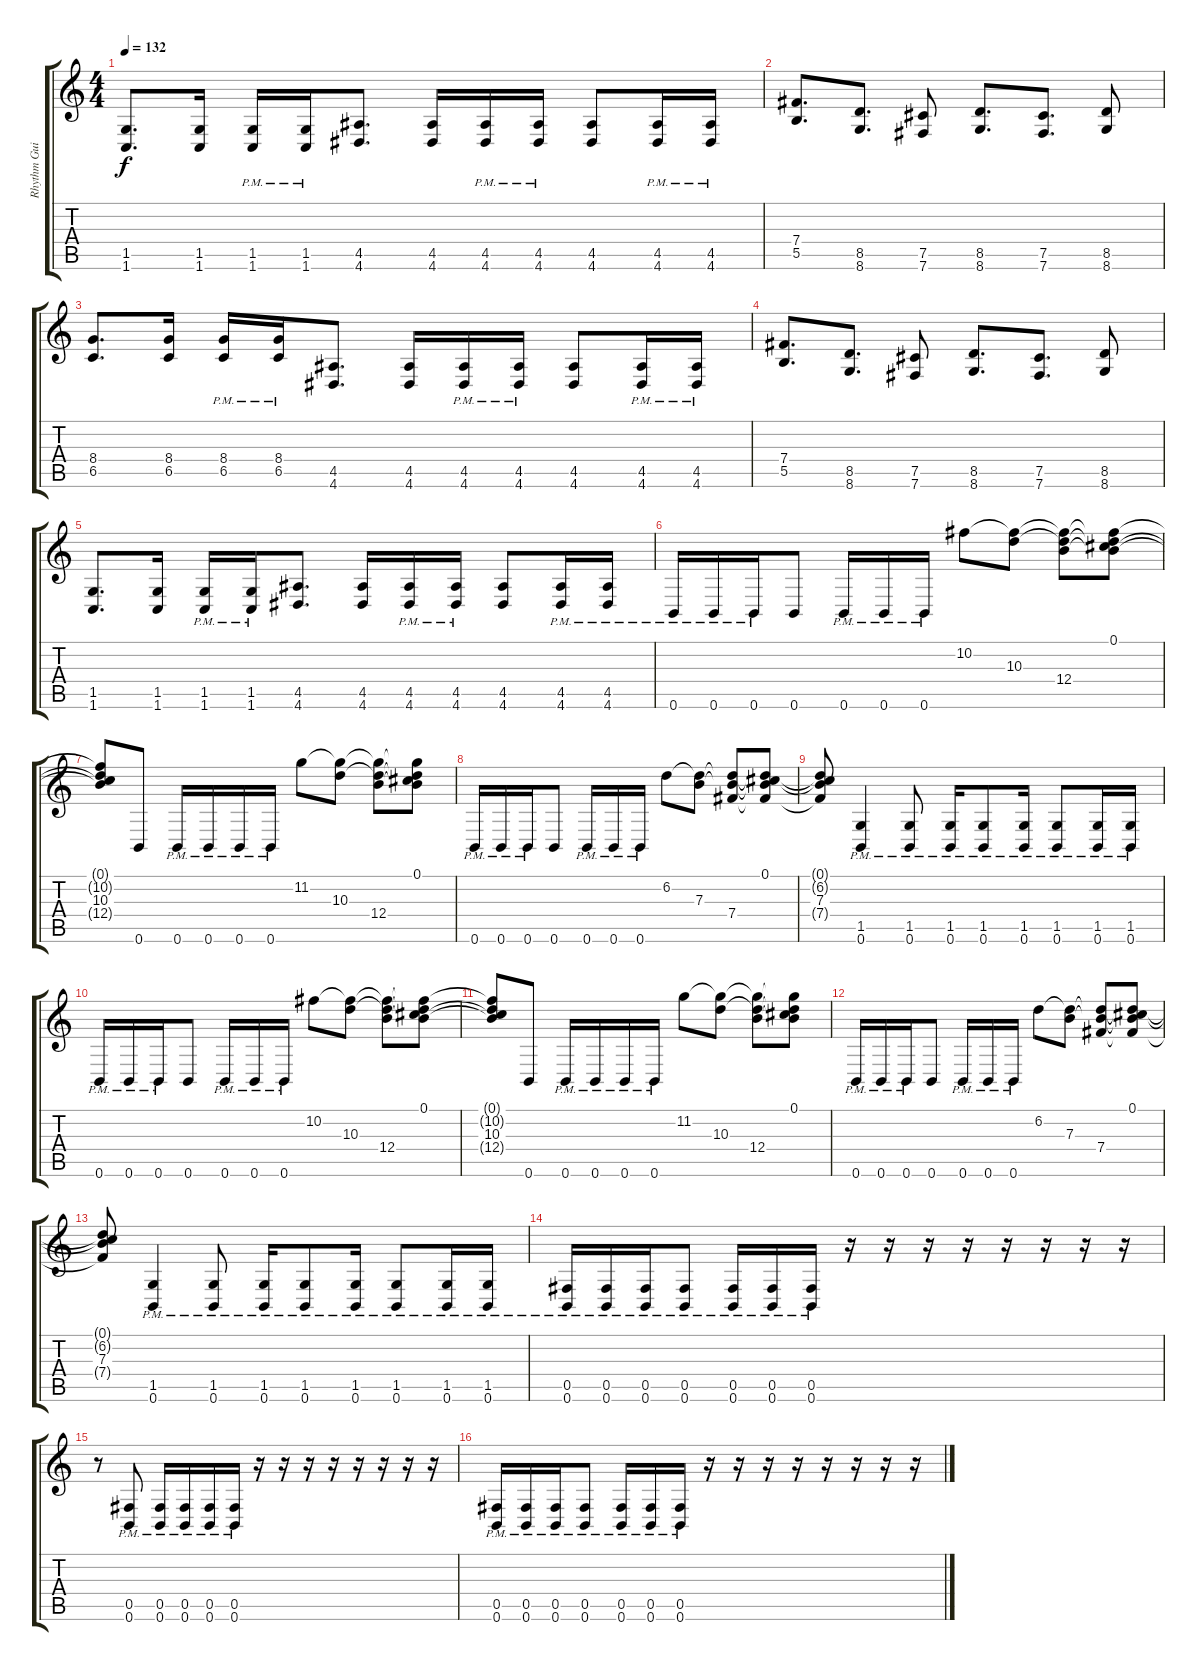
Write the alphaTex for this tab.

\track ("Rhythm Guitar 1" "Rhythm Gui") {instrument distortionguitar}
\staff {score tabs}
\tuning (Db4 Ab3 E3 B2 Gb2 B1) {hide}
\ts (4 4)
\tempo 132
\clef g2
\ks c
(1.5 1.6).8{d dy f} (1.5 1.6).16 (1.5{pm} 1.6{pm}).16 (1.5{pm} 1.6{pm}).16 (4.5 4.6).8{d} (4.5 4.6).16 (4.5{pm} 4.6{pm}).16 (4.5{pm} 4.6{pm}).16 (4.5 4.6).8 (4.5{pm} 4.6{pm}).16 (4.5{pm} 4.6{pm}).16 |
(7.4 5.5).8{d} (8.5 8.6).8{d} (7.5 7.6).8 (8.5 8.6).8{d} (7.5 7.6).8{d} (8.5 8.6).8 |
(8.4 6.5).8{d} (8.4 6.5).16 (8.4{pm} 6.5{pm}).16 (8.4{pm} 6.5{pm}).16 (4.5 4.6).8{d} (4.5 4.6).16 (4.5{pm} 4.6{pm}).16 (4.5{pm} 4.6{pm}).16 (4.5 4.6).8 (4.5{pm} 4.6{pm}).16 (4.5{pm} 4.6{pm}).16 |
(7.4 5.5).8{d} (8.5 8.6).8{d} (7.5 7.6).8 (8.5 8.6).8{d} (7.5 7.6).8{d} (8.5 8.6).8 |
(1.5 1.6).8{d} (1.5 1.6).16 (1.5{pm} 1.6{pm}).16 (1.5{pm} 1.6{pm}).16 (4.5 4.6).8{d} (4.5 4.6).16 (4.5{pm} 4.6{pm}).16 (4.5{pm} 4.6{pm}).16 (4.5 4.6).8 (4.5{pm} 4.6{pm}).16 (4.5{pm} 4.6{pm}).16 |
0.6{pm}.16 0.6{pm}.16 0.6{pm}.16 0.6.8 0.6{pm}.16 0.6{pm}.16 0.6{pm}.16 10.2.8 (10.2{t} 10.3).8 (10.2{t} 10.3{t} 12.4).8 (0.1 10.2{t} 10.3{t} 12.4{t}).8 |
(0.1{t} 10.2{t} 10.3 12.4{t}).8 0.6.8 0.6{pm}.16 0.6{pm}.16 0.6{pm}.16 0.6{pm}.16 11.2.8 (11.2{t} 10.3).8 (11.2{t} 10.3{t} 12.4).8 (0.1 11.2{t} 10.3{t} 12.4{t}).8 |
0.6{pm}.16 0.6{pm}.16 0.6{pm}.16 0.6.8 0.6{pm}.16 0.6{pm}.16 0.6{pm}.16 6.2.8 (6.2{t} 7.3).8 (6.2{t} 7.3{t} 7.4).8 (0.1 6.2{t} 7.3{t} 7.4{t}).8 |
(0.1{t} 6.2{t} 7.3 7.4{t}).8 (1.5{pm} 0.6{pm}).4 (1.5{pm} 0.6{pm}).8 (1.5{pm} 0.6{pm}).16 (1.5{pm} 0.6{pm}).8 (1.5{pm} 0.6{pm}).16 (1.5{pm} 0.6{pm}).8 (1.5{pm} 0.6{pm}).16 (1.5{pm} 0.6{pm}).16 |
0.6{pm}.16 0.6{pm}.16 0.6{pm}.16 0.6.8 0.6{pm}.16 0.6{pm}.16 0.6{pm}.16 10.2.8 (10.2{t} 10.3).8 (10.2{t} 10.3{t} 12.4).8 (0.1 10.2{t} 10.3{t} 12.4{t}).8 |
(0.1{t} 10.2{t} 10.3 12.4{t}).8 0.6.8 0.6{pm}.16 0.6{pm}.16 0.6{pm}.16 0.6{pm}.16 11.2.8 (11.2{t} 10.3).8 (11.2{t} 10.3{t} 12.4).8 (0.1 11.2{t} 10.3{t} 12.4{t}).8 |
0.6{pm}.16 0.6{pm}.16 0.6{pm}.16 0.6.8 0.6{pm}.16 0.6{pm}.16 0.6{pm}.16 6.2.8 (6.2{t} 7.3).8 (6.2{t} 7.3{t} 7.4).8 (0.1 6.2{t} 7.3{t} 7.4{t}).8 |
(0.1{t} 6.2{t} 7.3 7.4{t}).8 (1.5{pm} 0.6{pm}).4 (1.5{pm} 0.6{pm}).8 (1.5{pm} 0.6{pm}).16 (1.5{pm} 0.6{pm}).8 (1.5{pm} 0.6{pm}).16 (1.5{pm} 0.6{pm}).8 (1.5{pm} 0.6{pm}).16 (1.5{pm} 0.6{pm}).16 |
(0.5{pm} 0.6{pm}).16 (0.5{pm} 0.6{pm}).16 (0.5{pm} 0.6{pm}).16 (0.5{pm} 0.6{pm}).8 (0.5{pm} 0.6{pm}).16 (0.5{pm} 0.6{pm}).16 (0.5{pm} 0.6{pm}).16 r.16 r.16 r.16 r.16 r.16 r.16 r.16 r.16 |
r.8 (0.5{pm} 0.6).8 (0.5{pm} 0.6{pm}).16 (0.5{pm} 0.6{pm}).16 (0.5{pm} 0.6{pm}).16 (0.5{pm} 0.6{pm}).16 r.16 r.16 r.16 r.16 r.16 r.16 r.16 r.16 |
(0.5{pm} 0.6{pm}).16 (0.5{pm} 0.6{pm}).16 (0.5{pm} 0.6{pm}).16 (0.5{pm} 0.6{pm}).8 (0.5{pm} 0.6{pm}).16 (0.5{pm} 0.6{pm}).16 (0.5{pm} 0.6{pm}).16 r.16 r.16 r.16 r.16 r.16 r.16 r.16 r.16
